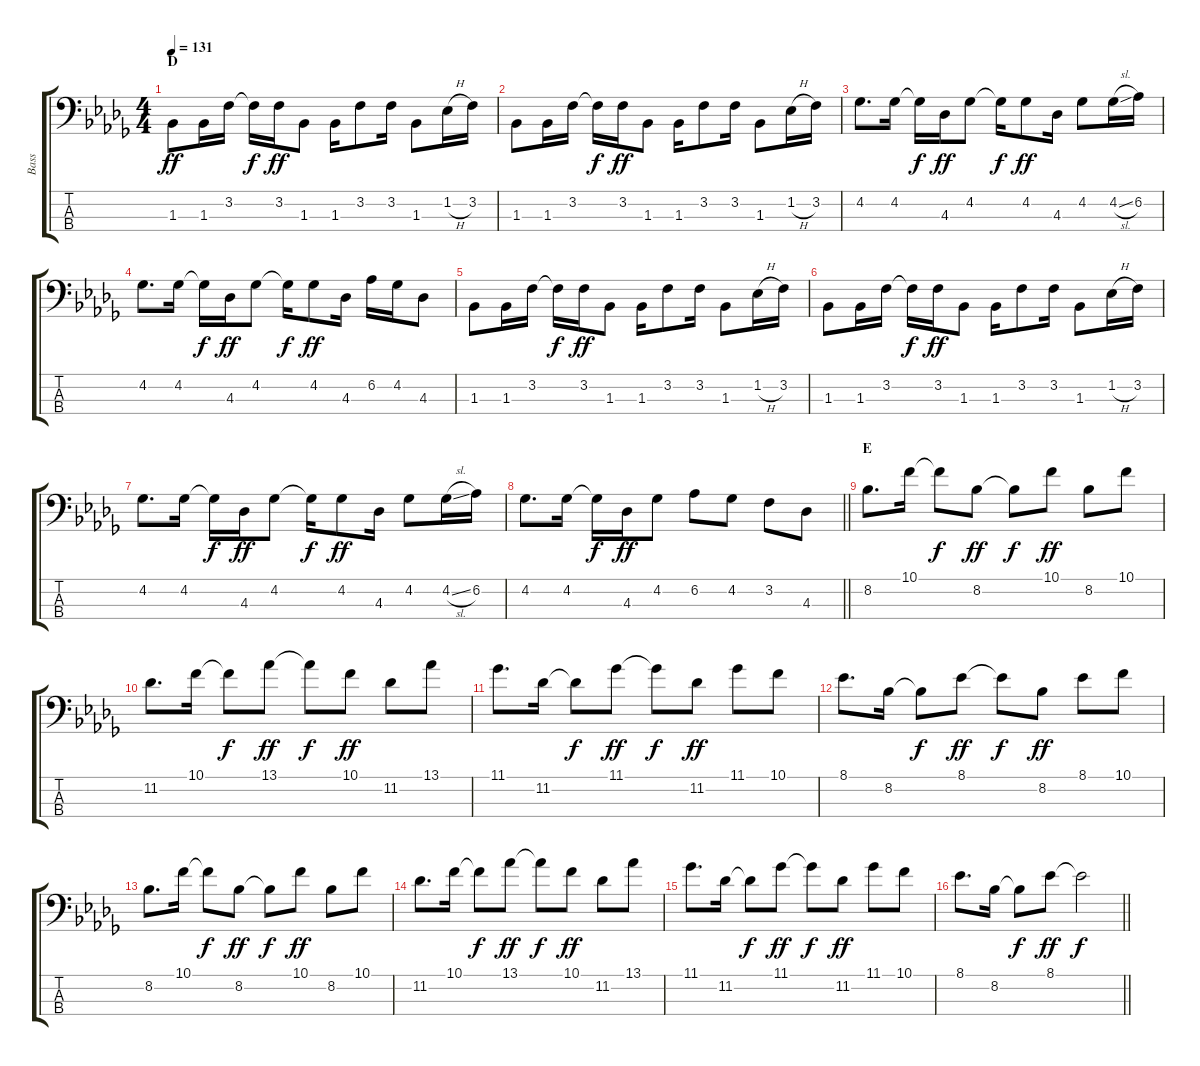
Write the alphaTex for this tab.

\track ("Bass" "Bass") {instrument electricbassfinger}
\staff {score tabs}
\tuning (G2 D2 A1 E1) {hide}
\ts (4 4)
\section ("" "D")
\tempo 131
\clef f4
\ks db
1.3.8{dy ff} 1.3.16 3.2.16 3.2{t}.16{dy f} 3.2.16{dy ff} 1.3.8 1.3.16 3.2.8 3.2.16 1.3.8 1.2{h}.16 3.2.16 |
1.3.8 1.3.16 3.2.16 3.2{t}.16{dy f} 3.2.16{dy ff} 1.3.8 1.3.16 3.2.8 3.2.16 1.3.8 1.2{h}.16 3.2.16 |
4.2.8{d} 4.2.16 4.2{t}.16{dy f} 4.3.16{dy ff} 4.2.8 4.2{t}.16{dy f} 4.2.8{dy ff} 4.3.16 4.2.8 4.2{sl}.16 6.2.16 |
4.2.8{d} 4.2.16 4.2{t}.16{dy f} 4.3.16{dy ff} 4.2.8 4.2{t}.16{dy f} 4.2.8{dy ff} 4.3.16 6.2.16 4.2.16 4.3.8 |
1.3.8 1.3.16 3.2.16 3.2{t}.16{dy f} 3.2.16{dy ff} 1.3.8 1.3.16 3.2.8 3.2.16 1.3.8 1.2{h}.16 3.2.16 |
1.3.8 1.3.16 3.2.16 3.2{t}.16{dy f} 3.2.16{dy ff} 1.3.8 1.3.16 3.2.8 3.2.16 1.3.8 1.2{h}.16 3.2.16 |
4.2.8{d} 4.2.16 4.2{t}.16{dy f} 4.3.16{dy ff} 4.2.8 4.2{t}.16{dy f} 4.2.8{dy ff} 4.3.16 4.2.8 4.2{sl}.16 6.2.16 |
\barLineRight lightlight
4.2.8{d} 4.2.16 4.2{t}.16{dy f} 4.3.16{dy ff} 4.2.8 6.2.8 4.2.8 3.2.8 4.3.8 |
\section ("" "E")
8.2.8{d} 10.1.16 10.1{t}.8{dy f} 8.2.8{dy ff} 8.2{t}.8{dy f} 10.1.8{dy ff} 8.2.8 10.1.8 |
11.2.8{d} 10.1.16 10.1{t}.8{dy f} 13.1.8{dy ff} 13.1{t}.8{dy f} 10.1.8{dy ff} 11.2.8 13.1.8 |
11.1.8{d} 11.2.16 11.2{t}.8{dy f} 11.1.8{dy ff} 11.1{t}.8{dy f} 11.2.8{dy ff} 11.1.8 10.1.8 |
8.1.8{d} 8.2.16 8.2{t}.8{dy f} 8.1.8{dy ff} 8.1{t}.8{dy f} 8.2.8{dy ff} 8.1.8 10.1.8 |
8.2.8{d} 10.1.16 10.1{t}.8{dy f} 8.2.8{dy ff} 8.2{t}.8{dy f} 10.1.8{dy ff} 8.2.8 10.1.8 |
11.2.8{d} 10.1.16 10.1{t}.8{dy f} 13.1.8{dy ff} 13.1{t}.8{dy f} 10.1.8{dy ff} 11.2.8 13.1.8 |
11.1.8{d} 11.2.16 11.2{t}.8{dy f} 11.1.8{dy ff} 11.1{t}.8{dy f} 11.2.8{dy ff} 11.1.8 10.1.8 |
\barLineRight lightlight
8.1.8{d} 8.2.16 8.2{t}.8{dy f} 8.1.8{dy ff} 8.1{t}.2{dy f}
